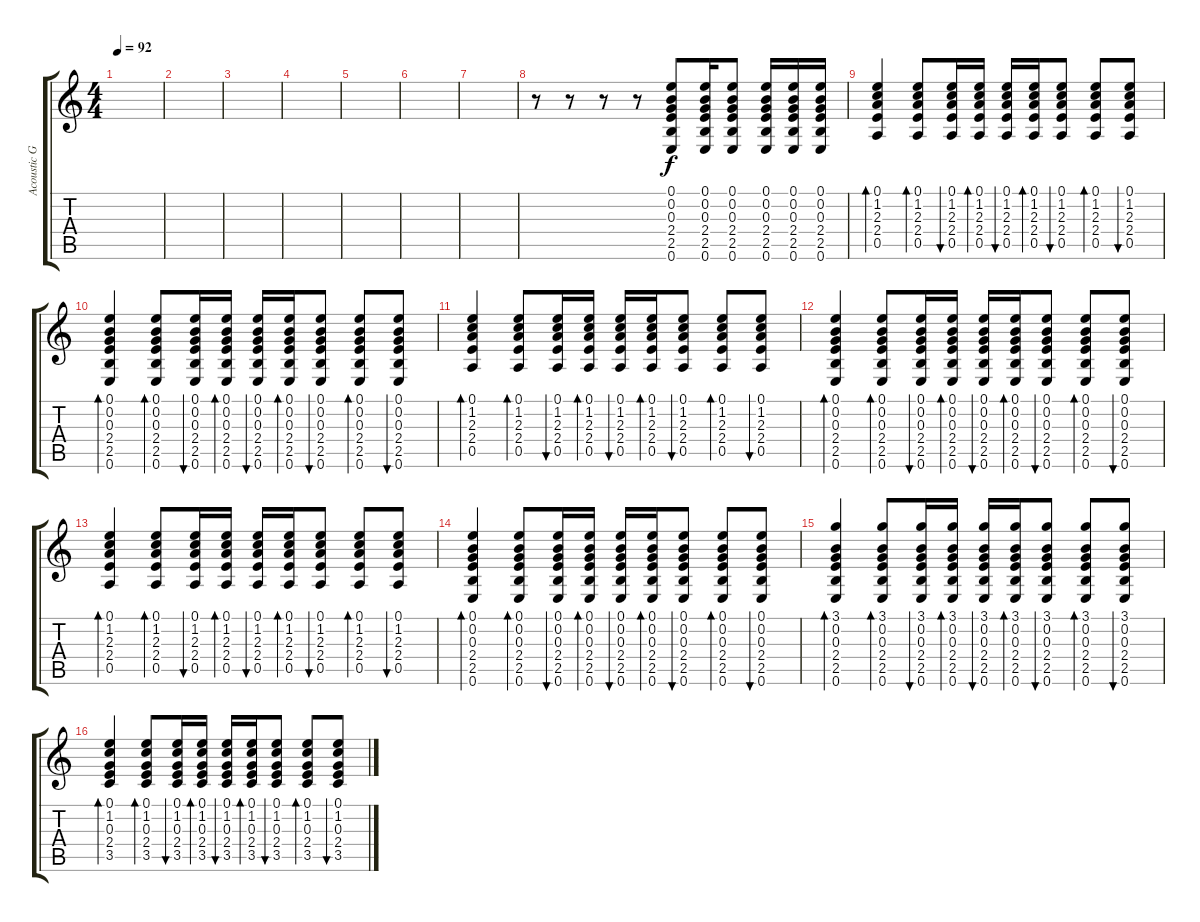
\track ("Acoustic Guitar" "Acoustic G") {instrument acousticguitarsteel}
\staff {score tabs}
\tuning (E4 B3 G3 D3 A2 E2) {hide}
\ts (4 4)
\tempo 92
\clef g2
\ks c
|
|
|
|
|
|
|
r.8 r.8 r.8 r.8 (0.1 0.2 0.3 2.4 2.5 0.6).8{volume 9 instrument acousticguitarsteel} (0.1 0.2 0.3 2.4 2.5 0.6).16 (0.1 0.2 0.3 2.4 2.5 0.6).8 (0.1 0.2 0.3 2.4 2.5 0.6).16 (0.1 0.2 0.3 2.4 2.5 0.6).16 (0.1 0.2 0.3 2.4 2.5 0.6).16 |
(0.1 1.2 2.3 2.4 0.5).4{bd 30 volume 9} (0.1 1.2 2.3 2.4 0.5).8{bd 30} (0.1 1.2 2.3 2.4 0.5).16{bu 30} (0.1 1.2 2.3 2.4 0.5).16{bd 30} (0.1 1.2 2.3 2.4 0.5).16{bu 30} (0.1 1.2 2.3 2.4 0.5).16{bd 30} (0.1 1.2 2.3 2.4 0.5).8{bu 30} (0.1 1.2 2.3 2.4 0.5).8{bd 30} (0.1 1.2 2.3 2.4 0.5).8{bu 30} |
(0.1 0.2 0.3 2.4 2.5 0.6).4{bd 30} (0.1 0.2 0.3 2.4 2.5 0.6).8{bd 30} (0.1 0.2 0.3 2.4 2.5 0.6).16{bu 30} (0.1 0.2 0.3 2.4 2.5 0.6).16{bd 30} (0.1 0.2 0.3 2.4 2.5 0.6).16{bu 30} (0.1 0.2 0.3 2.4 2.5 0.6).16{bd 30} (0.1 0.2 0.3 2.4 2.5 0.6).8{bu 30} (0.1 0.2 0.3 2.4 2.5 0.6).8{bd 30} (0.1 0.2 0.3 2.4 2.5 0.6).8{bu 30} |
(0.1 1.2 2.3 2.4 0.5).4{bd 30} (0.1 1.2 2.3 2.4 0.5).8{bd 30} (0.1 1.2 2.3 2.4 0.5).16{bu 30} (0.1 1.2 2.3 2.4 0.5).16{bd 30} (0.1 1.2 2.3 2.4 0.5).16{bu 30} (0.1 1.2 2.3 2.4 0.5).16{bd 30} (0.1 1.2 2.3 2.4 0.5).8{bu 30} (0.1 1.2 2.3 2.4 0.5).8{bd 30} (0.1 1.2 2.3 2.4 0.5).8{bu 30} |
(0.1 0.2 0.3 2.4 2.5 0.6).4{bd 30} (0.1 0.2 0.3 2.4 2.5 0.6).8{bd 30} (0.1 0.2 0.3 2.4 2.5 0.6).16{bu 30} (0.1 0.2 0.3 2.4 2.5 0.6).16{bd 30} (0.1 0.2 0.3 2.4 2.5 0.6).16{bu 30} (0.1 0.2 0.3 2.4 2.5 0.6).16{bd 30} (0.1 0.2 0.3 2.4 2.5 0.6).8{bu 30} (0.1 0.2 0.3 2.4 2.5 0.6).8{bd 30} (0.1 0.2 0.3 2.4 2.5 0.6).8{bu 30} |
(0.1 1.2 2.3 2.4 0.5).4{bd 30} (0.1 1.2 2.3 2.4 0.5).8{bd 30} (0.1 1.2 2.3 2.4 0.5).16{bu 30} (0.1 1.2 2.3 2.4 0.5).16{bd 30} (0.1 1.2 2.3 2.4 0.5).16{bu 30} (0.1 1.2 2.3 2.4 0.5).16{bd 30} (0.1 1.2 2.3 2.4 0.5).8{bu 30} (0.1 1.2 2.3 2.4 0.5).8{bd 30} (0.1 1.2 2.3 2.4 0.5).8{bu 30} |
(0.1 0.2 0.3 2.4 2.5 0.6).4{bd 30} (0.1 0.2 0.3 2.4 2.5 0.6).8{bd 30} (0.1 0.2 0.3 2.4 2.5 0.6).16{bu 30} (0.1 0.2 0.3 2.4 2.5 0.6).16{bd 30} (0.1 0.2 0.3 2.4 2.5 0.6).16{bu 30} (0.1 0.2 0.3 2.4 2.5 0.6).16{bd 30} (0.1 0.2 0.3 2.4 2.5 0.6).8{bu 30} (0.1 0.2 0.3 2.4 2.5 0.6).8{bd 30} (0.1 0.2 0.3 2.4 2.5 0.6).8{bu 30} |
(3.1 0.2 0.3 2.4 2.5 0.6).4{bd 30} (3.1 0.2 0.3 2.4 2.5 0.6).8{bd 30} (3.1 0.2 0.3 2.4 2.5 0.6).16{bu 30} (3.1 0.2 0.3 2.4 2.5 0.6).16{bd 30} (3.1 0.2 0.3 2.4 2.5 0.6).16{bu 30} (3.1 0.2 0.3 2.4 2.5 0.6).16{bd 30} (3.1 0.2 0.3 2.4 2.5 0.6).8{bu 30} (3.1 0.2 0.3 2.4 2.5 0.6).8{bd 30} (3.1 0.2 0.3 2.4 2.5 0.6).8{bu 30} |
(0.1 1.2 0.3 2.4 3.5).4{bd 30} (0.1 1.2 0.3 2.4 3.5).8{bd 30} (0.1 1.2 0.3 2.4 3.5).16{bu 30} (0.1 1.2 0.3 2.4 3.5).16{bd 30} (0.1 1.2 0.3 2.4 3.5).16{bu 30} (0.1 1.2 0.3 2.4 3.5).16{bd 30} (0.1 1.2 0.3 2.4 3.5).8{bu 30} (0.1 1.2 0.3 2.4 3.5).8{bd 30} (0.1 1.2 0.3 2.4 3.5).8{bu 30}
